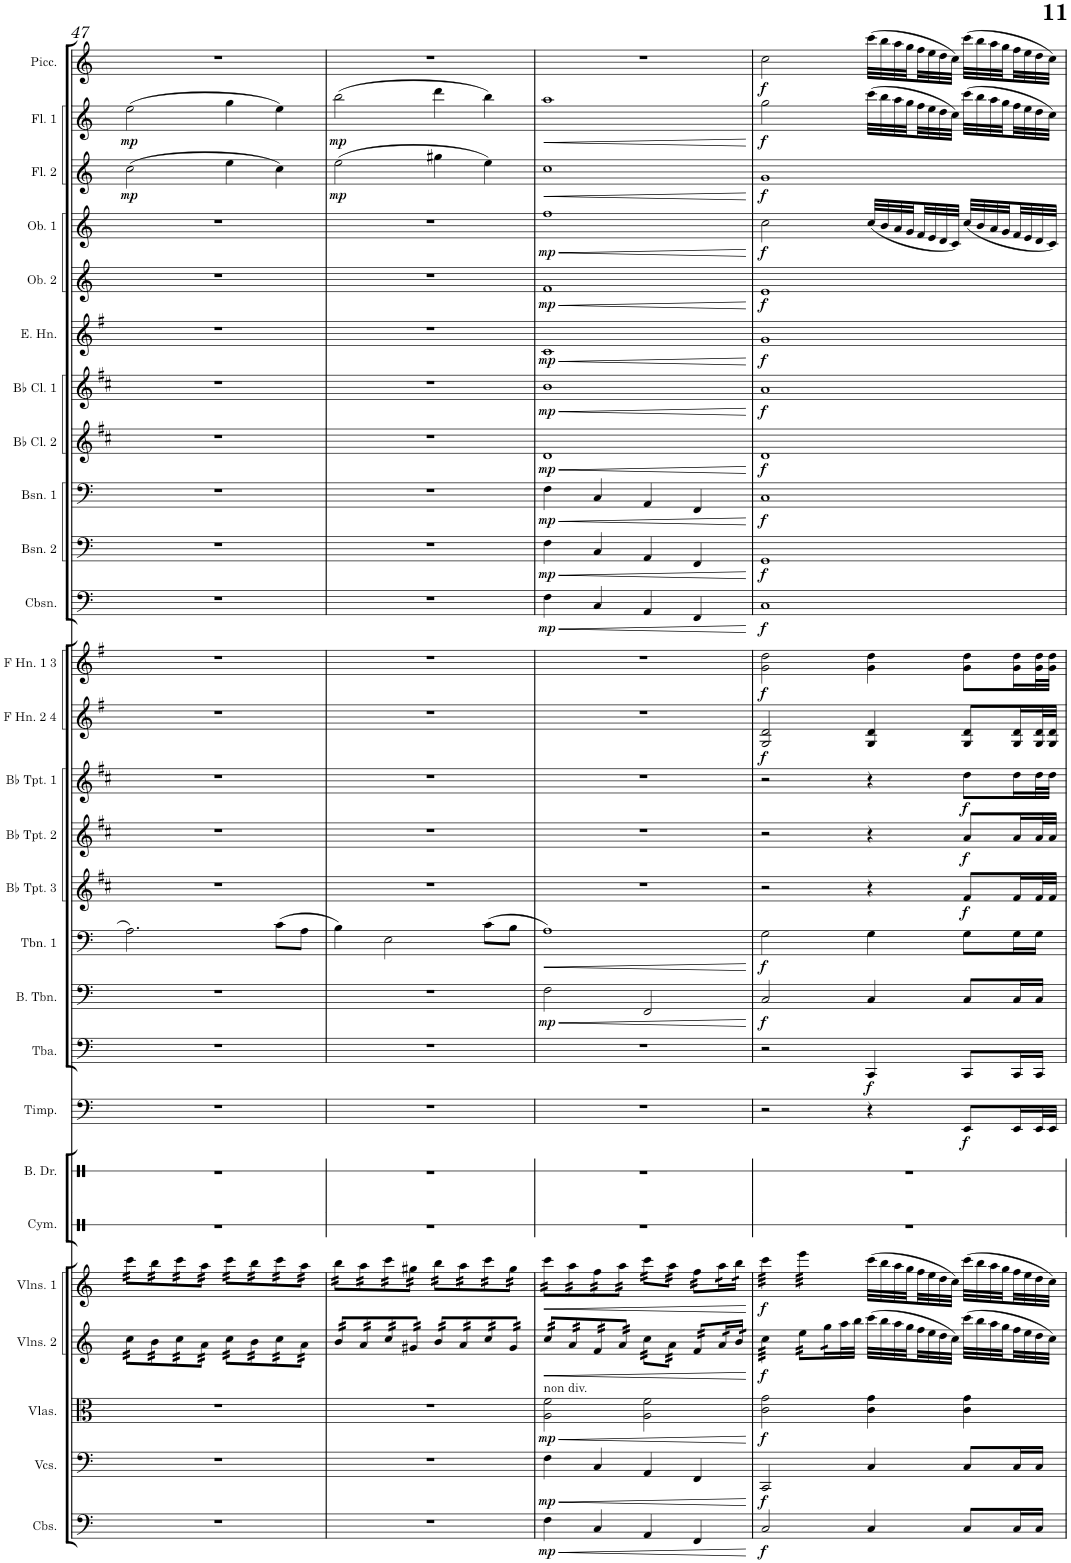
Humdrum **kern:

**kern	**dynam	**kern	**dynam	**kern	**dynam	**kern	**dynam	**kern	**dynam	**kern	**kern	**kern	**dynam	**kern	**dynam	**kern	**dynam	**kern	**dynam	**kern	**dynam	**kern	**dynam	**kern	**dynam	**kern	**dynam	**kern	**dynam	**kern	**dynam	**kern	**dynam	**kern	**dynam	**kern	**dynam	**kern	**dynam	**kern	**dynam	**kern	**dynam	**kern	**dynam	**kern	**dynam	**kern	**dynam	**kern	**dynam
*part27	*part27	*part26	*part26	*part25	*part25	*part24	*part24	*part23	*part23	*part22	*part21	*part20	*part20	*part19	*part19	*part18	*part18	*part17	*part17	*part16	*part16	*part15	*part15	*part14	*part14	*part13	*part13	*part12	*part12	*part11	*part11	*part10	*part10	*part9	*part9	*part8	*part8	*part7	*part7	*part6	*part6	*part5	*part5	*part4	*part4	*part3	*part3	*part2	*part2	*part1	*part1
*staff27	*staff27	*staff26	*staff26	*staff25	*staff25	*staff24	*staff24	*staff23	*staff23	*staff22	*staff21	*staff20	*staff20	*staff19	*staff19	*staff18	*staff18	*staff17	*staff17	*staff16	*staff16	*staff15	*staff15	*staff14	*staff14	*staff13	*staff13	*staff12	*staff12	*staff11	*staff11	*staff10	*staff10	*staff9	*staff9	*staff8	*staff8	*staff7	*staff7	*staff6	*staff6	*staff5	*staff5	*staff4	*staff4	*staff3	*staff3	*staff2	*staff2	*staff1	*staff1
*I"Contrabasses	*	*I"Violoncellos	*	*I"Violas	*	*I"Violins 2	*	*I"Violins 1	*	*I"Cymbal	*I"Bass Drum	*I"Timpani	*	*I"Tuba	*	*I"Bass Trombone	*	*I"Trombone 1	*	*I"Bb Trumpet 3	*	*I"Bb Trumpet 2	*	*I"Bb Trumpet 1	*	*I"F Horn 2 &amp; 4	*	*I"F Horn 1 &amp; 3	*	*I"Contrabassoon	*	*I"Bassoon 2	*	*I"Bassoon 1	*	*I"Bb Clarinet 2	*	*I"Bb Clarinet 1	*	*I"English Horn	*	*I"Oboe 2	*	*I"Oboe 1	*	*I"Flute 2	*	*I"Flute 1	*	*I"Piccolo	*
*I'Cbs.	*	*I'Vcs.	*	*I'Vlas.	*	*I'Vlns. 2	*	*I'Vlns. 1	*	*I'Cym.	*I'B. Dr.	*I'Timp.	*	*I'Tba.	*	*I'B. Tbn.	*	*I'Tbn. 1	*	*I'Bb Tpt. 3	*	*I'Bb Tpt. 2	*	*I'Bb Tpt. 1	*	*I'F Hn. 2 4	*	*I'F Hn. 1 3	*	*I'Cbsn.	*	*I'Bsn. 2	*	*I'Bsn. 1	*	*I'Bb Cl. 2	*	*I'Bb Cl. 1	*	*I'E. Hn.	*	*I'Ob. 2	*	*I'Ob. 1	*	*I'Fl. 2	*	*I'Fl. 1	*	*I'Picc.	*
!!LO:PB:g=z
*clefF4	*	*clefF4	*	*clefC3	*	*clefG2	*	*clefG2	*	*clefX	*clefX	*clefF4	*	*clefF4	*	*clefF4	*	*clefF4	*	*clefG2	*	*clefG2	*	*clefG2	*	*clefG2	*	*clefG2	*	*clefF4	*	*clefF4	*	*clefF4	*	*clefG2	*	*clefG2	*	*clefG2	*	*clefG2	*	*clefG2	*	*clefG2	*	*clefG2	*	*clefG2	*
*Trd7c12	*	*	*	*	*	*	*	*	*	*	*	*	*	*	*	*	*	*	*	*Trd1c2	*	*Trd1c2	*	*Trd1c2	*	*Trd4c7	*	*Trd4c7	*	*Trd7c12	*	*	*	*	*	*Trd1c2	*	*Trd1c2	*	*Trd4c7	*	*	*	*	*	*	*	*	*	*Trd-7c-12	*
*k[]	*	*k[]	*	*k[]	*	*k[]	*	*k[]	*	*k[f#]	*k[f#]	*k[]	*	*k[]	*	*k[]	*	*k[]	*	*k[f#c#]	*	*k[f#c#]	*	*k[f#c#]	*	*k[f#]	*	*k[f#]	*	*k[]	*	*k[]	*	*k[]	*	*k[f#c#]	*	*k[f#c#]	*	*k[f#]	*	*k[]	*	*k[]	*	*k[]	*	*k[]	*	*k[]	*
*M4/4	*	*M4/4	*	*M4/4	*	*M4/4	*	*M4/4	*	*M4/4	*M4/4	*M4/4	*	*M4/4	*	*M4/4	*	*M4/4	*	*M4/4	*	*M4/4	*	*M4/4	*	*M4/4	*	*M4/4	*	*M4/4	*	*M4/4	*	*M4/4	*	*M4/4	*	*M4/4	*	*M4/4	*	*M4/4	*	*M4/4	*	*M4/4	*	*M4/4	*	*M4/4	*
=47	=47	=47	=47	=47	=47	=47	=47	=47	=47	=47	=47	=47	=47	=47	=47	=47	=47	=47	=47	=47	=47	=47	=47	=47	=47	=47	=47	=47	=47	=47	=47	=47	=47	=47	=47	=47	=47	=47	=47	=47	=47	=47	=47	=47	=47	=47	=47	=47	=47	=47	=47
!	!	!	!	!	!	!	!	!	!	!	!	!	!	!	!	!	!	!	!	!	!	!	!	!	!	!	!	!	!	!	!	!	!	!	!	!	!	!	!	!	!	!	!	!	!	!	!LO:DY:b	!	!LO:DY:b	!	!
*	*	*	*	*	*	*tremolo	*	*	*	*	*	*	*	*	*	*	*	*	*	*	*	*	*	*	*	*	*	*	*	*	*	*	*	*	*	*	*	*	*	*	*	*	*	*	*	*	*	*	*	*	*
*	*	*	*	*	*	*	*	*tremolo	*	*	*	*	*	*	*	*	*	*	*	*	*	*	*	*	*	*	*	*	*	*	*	*	*	*	*	*	*	*	*	*	*	*	*	*	*	*	*	*	*	*	*
1r	.	1r	.	1r	.	32cc\LLL	.	32ccc\LLL	.	1r	1r	1r	.	1r	.	1r	.	2.A\	.	1r	.	1r	.	1r	.	1r	.	1r	.	1r	.	1r	.	1r	.	1r	.	1r	.	1r	.	1r	.	1r	.	(2cc\	mp	(2ee\	mp	1r	.
.	.	.	.	.	.	32cc\	.	32ccc\	.	.	.	.	.	.	.	.	.	.	.	.	.	.	.	.	.	.	.	.	.	.	.	.	.	.	.	.	.	.	.	.	.	.	.	.	.	.	.	.	.	.	.
.	.	.	.	.	.	32cc\	.	32ccc\	.	.	.	.	.	.	.	.	.	.	.	.	.	.	.	.	.	.	.	.	.	.	.	.	.	.	.	.	.	.	.	.	.	.	.	.	.	.	.	.	.	.	.
.	.	.	.	.	.	32cc\	.	32ccc\	.	.	.	.	.	.	.	.	.	.	.	.	.	.	.	.	.	.	.	.	.	.	.	.	.	.	.	.	.	.	.	.	.	.	.	.	.	.	.	.	.	.	.
.	.	.	.	.	.	32b\	.	32bb\	.	.	.	.	.	.	.	.	.	.	.	.	.	.	.	.	.	.	.	.	.	.	.	.	.	.	.	.	.	.	.	.	.	.	.	.	.	.	.	.	.	.	.
.	.	.	.	.	.	32b\	.	32bb\	.	.	.	.	.	.	.	.	.	.	.	.	.	.	.	.	.	.	.	.	.	.	.	.	.	.	.	.	.	.	.	.	.	.	.	.	.	.	.	.	.	.	.
.	.	.	.	.	.	32b\	.	32bb\	.	.	.	.	.	.	.	.	.	.	.	.	.	.	.	.	.	.	.	.	.	.	.	.	.	.	.	.	.	.	.	.	.	.	.	.	.	.	.	.	.	.	.
.	.	.	.	.	.	32b\	.	32bb\	.	.	.	.	.	.	.	.	.	.	.	.	.	.	.	.	.	.	.	.	.	.	.	.	.	.	.	.	.	.	.	.	.	.	.	.	.	.	.	.	.	.	.
.	.	.	.	.	.	32cc\	.	32ccc\	.	.	.	.	.	.	.	.	.	.	.	.	.	.	.	.	.	.	.	.	.	.	.	.	.	.	.	.	.	.	.	.	.	.	.	.	.	.	.	.	.	.	.
.	.	.	.	.	.	32cc\	.	32ccc\	.	.	.	.	.	.	.	.	.	.	.	.	.	.	.	.	.	.	.	.	.	.	.	.	.	.	.	.	.	.	.	.	.	.	.	.	.	.	.	.	.	.	.
.	.	.	.	.	.	32cc\	.	32ccc\	.	.	.	.	.	.	.	.	.	.	.	.	.	.	.	.	.	.	.	.	.	.	.	.	.	.	.	.	.	.	.	.	.	.	.	.	.	.	.	.	.	.	.
.	.	.	.	.	.	32cc\	.	32ccc\	.	.	.	.	.	.	.	.	.	.	.	.	.	.	.	.	.	.	.	.	.	.	.	.	.	.	.	.	.	.	.	.	.	.	.	.	.	.	.	.	.	.	.
.	.	.	.	.	.	32a\	.	32aa\	.	.	.	.	.	.	.	.	.	.	.	.	.	.	.	.	.	.	.	.	.	.	.	.	.	.	.	.	.	.	.	.	.	.	.	.	.	.	.	.	.	.	.
.	.	.	.	.	.	32a\	.	32aa\	.	.	.	.	.	.	.	.	.	.	.	.	.	.	.	.	.	.	.	.	.	.	.	.	.	.	.	.	.	.	.	.	.	.	.	.	.	.	.	.	.	.	.
.	.	.	.	.	.	32a\	.	32aa\	.	.	.	.	.	.	.	.	.	.	.	.	.	.	.	.	.	.	.	.	.	.	.	.	.	.	.	.	.	.	.	.	.	.	.	.	.	.	.	.	.	.	.
.	.	.	.	.	.	32a\JJJ	.	32aa\JJJ	.	.	.	.	.	.	.	.	.	.	.	.	.	.	.	.	.	.	.	.	.	.	.	.	.	.	.	.	.	.	.	.	.	.	.	.	.	.	.	.	.	.	.
.	.	.	.	.	.	32cc\LLL	.	32ccc\LLL	.	.	.	.	.	.	.	.	.	.	.	.	.	.	.	.	.	.	.	.	.	.	.	.	.	.	.	.	.	.	.	.	.	.	.	.	.	4ee\	.	4gg\	.	.	.
.	.	.	.	.	.	32cc\	.	32ccc\	.	.	.	.	.	.	.	.	.	.	.	.	.	.	.	.	.	.	.	.	.	.	.	.	.	.	.	.	.	.	.	.	.	.	.	.	.	.	.	.	.	.	.
.	.	.	.	.	.	32cc\	.	32ccc\	.	.	.	.	.	.	.	.	.	.	.	.	.	.	.	.	.	.	.	.	.	.	.	.	.	.	.	.	.	.	.	.	.	.	.	.	.	.	.	.	.	.	.
.	.	.	.	.	.	32cc\	.	32ccc\	.	.	.	.	.	.	.	.	.	.	.	.	.	.	.	.	.	.	.	.	.	.	.	.	.	.	.	.	.	.	.	.	.	.	.	.	.	.	.	.	.	.	.
.	.	.	.	.	.	32b\	.	32bb\	.	.	.	.	.	.	.	.	.	.	.	.	.	.	.	.	.	.	.	.	.	.	.	.	.	.	.	.	.	.	.	.	.	.	.	.	.	.	.	.	.	.	.
.	.	.	.	.	.	32b\	.	32bb\	.	.	.	.	.	.	.	.	.	.	.	.	.	.	.	.	.	.	.	.	.	.	.	.	.	.	.	.	.	.	.	.	.	.	.	.	.	.	.	.	.	.	.
.	.	.	.	.	.	32b\	.	32bb\	.	.	.	.	.	.	.	.	.	.	.	.	.	.	.	.	.	.	.	.	.	.	.	.	.	.	.	.	.	.	.	.	.	.	.	.	.	.	.	.	.	.	.
.	.	.	.	.	.	32b\	.	32bb\	.	.	.	.	.	.	.	.	.	.	.	.	.	.	.	.	.	.	.	.	.	.	.	.	.	.	.	.	.	.	.	.	.	.	.	.	.	.	.	.	.	.	.
.	.	.	.	.	.	32cc\	.	32ccc\	.	.	.	.	.	.	.	.	.	(8c\L	.	.	.	.	.	.	.	.	.	.	.	.	.	.	.	.	.	.	.	.	.	.	.	.	.	.	.	4cc\)	.	4ee\)	.	.	.
.	.	.	.	.	.	32cc\	.	32ccc\	.	.	.	.	.	.	.	.	.	.	.	.	.	.	.	.	.	.	.	.	.	.	.	.	.	.	.	.	.	.	.	.	.	.	.	.	.	.	.	.	.	.	.
.	.	.	.	.	.	32cc\	.	32ccc\	.	.	.	.	.	.	.	.	.	.	.	.	.	.	.	.	.	.	.	.	.	.	.	.	.	.	.	.	.	.	.	.	.	.	.	.	.	.	.	.	.	.	.
.	.	.	.	.	.	32cc\	.	32ccc\	.	.	.	.	.	.	.	.	.	.	.	.	.	.	.	.	.	.	.	.	.	.	.	.	.	.	.	.	.	.	.	.	.	.	.	.	.	.	.	.	.	.	.
.	.	.	.	.	.	32a\	.	32aa\	.	.	.	.	.	.	.	.	.	8A\J	.	.	.	.	.	.	.	.	.	.	.	.	.	.	.	.	.	.	.	.	.	.	.	.	.	.	.	.	.	.	.	.	.
.	.	.	.	.	.	32a\	.	32aa\	.	.	.	.	.	.	.	.	.	.	.	.	.	.	.	.	.	.	.	.	.	.	.	.	.	.	.	.	.	.	.	.	.	.	.	.	.	.	.	.	.	.	.
.	.	.	.	.	.	32a\	.	32aa\	.	.	.	.	.	.	.	.	.	.	.	.	.	.	.	.	.	.	.	.	.	.	.	.	.	.	.	.	.	.	.	.	.	.	.	.	.	.	.	.	.	.	.
.	.	.	.	.	.	32a\JJJ	.	32aa\JJJ	.	.	.	.	.	.	.	.	.	.	.	.	.	.	.	.	.	.	.	.	.	.	.	.	.	.	.	.	.	.	.	.	.	.	.	.	.	.	.	.	.	.	.
=48	=48	=48	=48	=48	=48	=48	=48	=48	=48	=48	=48	=48	=48	=48	=48	=48	=48	=48	=48	=48	=48	=48	=48	=48	=48	=48	=48	=48	=48	=48	=48	=48	=48	=48	=48	=48	=48	=48	=48	=48	=48	=48	=48	=48	=48	=48	=48	=48	=48	=48	=48
!	!	!	!	!	!	!	!	!	!	!	!	!	!	!	!	!	!	!	!	!	!	!	!	!	!	!	!	!	!	!	!	!	!	!	!	!	!	!	!	!	!	!	!	!	!	!	!LO:DY:b	!	!LO:DY:b	!	!
1r	.	1r	.	1r	.	32b/LLL	.	32bb\LLL	.	1r	1r	1r	.	1r	.	1r	.	4B\)	.	1r	.	1r	.	1r	.	1r	.	1r	.	1r	.	1r	.	1r	.	1r	.	1r	.	1r	.	1r	.	1r	.	(2ee\	mp	(2bb\	mp	1r	.
.	.	.	.	.	.	32b/	.	32bb\	.	.	.	.	.	.	.	.	.	.	.	.	.	.	.	.	.	.	.	.	.	.	.	.	.	.	.	.	.	.	.	.	.	.	.	.	.	.	.	.	.	.	.
.	.	.	.	.	.	32b/	.	32bb\	.	.	.	.	.	.	.	.	.	.	.	.	.	.	.	.	.	.	.	.	.	.	.	.	.	.	.	.	.	.	.	.	.	.	.	.	.	.	.	.	.	.	.
.	.	.	.	.	.	32b/	.	32bb\	.	.	.	.	.	.	.	.	.	.	.	.	.	.	.	.	.	.	.	.	.	.	.	.	.	.	.	.	.	.	.	.	.	.	.	.	.	.	.	.	.	.	.
.	.	.	.	.	.	32a/	.	32aa\	.	.	.	.	.	.	.	.	.	.	.	.	.	.	.	.	.	.	.	.	.	.	.	.	.	.	.	.	.	.	.	.	.	.	.	.	.	.	.	.	.	.	.
.	.	.	.	.	.	32a/	.	32aa\	.	.	.	.	.	.	.	.	.	.	.	.	.	.	.	.	.	.	.	.	.	.	.	.	.	.	.	.	.	.	.	.	.	.	.	.	.	.	.	.	.	.	.
.	.	.	.	.	.	32a/	.	32aa\	.	.	.	.	.	.	.	.	.	.	.	.	.	.	.	.	.	.	.	.	.	.	.	.	.	.	.	.	.	.	.	.	.	.	.	.	.	.	.	.	.	.	.
.	.	.	.	.	.	32a/	.	32aa\	.	.	.	.	.	.	.	.	.	.	.	.	.	.	.	.	.	.	.	.	.	.	.	.	.	.	.	.	.	.	.	.	.	.	.	.	.	.	.	.	.	.	.
.	.	.	.	.	.	32cc/	.	32ccc\	.	.	.	.	.	.	.	.	.	2E\	.	.	.	.	.	.	.	.	.	.	.	.	.	.	.	.	.	.	.	.	.	.	.	.	.	.	.	.	.	.	.	.	.
.	.	.	.	.	.	32cc/	.	32ccc\	.	.	.	.	.	.	.	.	.	.	.	.	.	.	.	.	.	.	.	.	.	.	.	.	.	.	.	.	.	.	.	.	.	.	.	.	.	.	.	.	.	.	.
.	.	.	.	.	.	32cc/	.	32ccc\	.	.	.	.	.	.	.	.	.	.	.	.	.	.	.	.	.	.	.	.	.	.	.	.	.	.	.	.	.	.	.	.	.	.	.	.	.	.	.	.	.	.	.
.	.	.	.	.	.	32cc/	.	32ccc\	.	.	.	.	.	.	.	.	.	.	.	.	.	.	.	.	.	.	.	.	.	.	.	.	.	.	.	.	.	.	.	.	.	.	.	.	.	.	.	.	.	.	.
.	.	.	.	.	.	32g#X/	.	32gg#X\	.	.	.	.	.	.	.	.	.	.	.	.	.	.	.	.	.	.	.	.	.	.	.	.	.	.	.	.	.	.	.	.	.	.	.	.	.	.	.	.	.	.	.
.	.	.	.	.	.	32g#X/	.	32gg#X\	.	.	.	.	.	.	.	.	.	.	.	.	.	.	.	.	.	.	.	.	.	.	.	.	.	.	.	.	.	.	.	.	.	.	.	.	.	.	.	.	.	.	.
.	.	.	.	.	.	32g#X/	.	32gg#X\	.	.	.	.	.	.	.	.	.	.	.	.	.	.	.	.	.	.	.	.	.	.	.	.	.	.	.	.	.	.	.	.	.	.	.	.	.	.	.	.	.	.	.
.	.	.	.	.	.	32g#X/JJJ	.	32gg#X\JJJ	.	.	.	.	.	.	.	.	.	.	.	.	.	.	.	.	.	.	.	.	.	.	.	.	.	.	.	.	.	.	.	.	.	.	.	.	.	.	.	.	.	.	.
.	.	.	.	.	.	32b/LLL	.	32bb\LLL	.	.	.	.	.	.	.	.	.	.	.	.	.	.	.	.	.	.	.	.	.	.	.	.	.	.	.	.	.	.	.	.	.	.	.	.	.	4gg#X\	.	4ddd\	.	.	.
.	.	.	.	.	.	32b/	.	32bb\	.	.	.	.	.	.	.	.	.	.	.	.	.	.	.	.	.	.	.	.	.	.	.	.	.	.	.	.	.	.	.	.	.	.	.	.	.	.	.	.	.	.	.
.	.	.	.	.	.	32b/	.	32bb\	.	.	.	.	.	.	.	.	.	.	.	.	.	.	.	.	.	.	.	.	.	.	.	.	.	.	.	.	.	.	.	.	.	.	.	.	.	.	.	.	.	.	.
.	.	.	.	.	.	32b/	.	32bb\	.	.	.	.	.	.	.	.	.	.	.	.	.	.	.	.	.	.	.	.	.	.	.	.	.	.	.	.	.	.	.	.	.	.	.	.	.	.	.	.	.	.	.
.	.	.	.	.	.	32a/	.	32aa\	.	.	.	.	.	.	.	.	.	.	.	.	.	.	.	.	.	.	.	.	.	.	.	.	.	.	.	.	.	.	.	.	.	.	.	.	.	.	.	.	.	.	.
.	.	.	.	.	.	32a/	.	32aa\	.	.	.	.	.	.	.	.	.	.	.	.	.	.	.	.	.	.	.	.	.	.	.	.	.	.	.	.	.	.	.	.	.	.	.	.	.	.	.	.	.	.	.
.	.	.	.	.	.	32a/	.	32aa\	.	.	.	.	.	.	.	.	.	.	.	.	.	.	.	.	.	.	.	.	.	.	.	.	.	.	.	.	.	.	.	.	.	.	.	.	.	.	.	.	.	.	.
.	.	.	.	.	.	32a/	.	32aa\	.	.	.	.	.	.	.	.	.	.	.	.	.	.	.	.	.	.	.	.	.	.	.	.	.	.	.	.	.	.	.	.	.	.	.	.	.	.	.	.	.	.	.
.	.	.	.	.	.	32cc/	.	32ccc\	.	.	.	.	.	.	.	.	.	(8c\L	.	.	.	.	.	.	.	.	.	.	.	.	.	.	.	.	.	.	.	.	.	.	.	.	.	.	.	4ee\)	.	4bb\)	.	.	.
.	.	.	.	.	.	32cc/	.	32ccc\	.	.	.	.	.	.	.	.	.	.	.	.	.	.	.	.	.	.	.	.	.	.	.	.	.	.	.	.	.	.	.	.	.	.	.	.	.	.	.	.	.	.	.
.	.	.	.	.	.	32cc/	.	32ccc\	.	.	.	.	.	.	.	.	.	.	.	.	.	.	.	.	.	.	.	.	.	.	.	.	.	.	.	.	.	.	.	.	.	.	.	.	.	.	.	.	.	.	.
.	.	.	.	.	.	32cc/	.	32ccc\	.	.	.	.	.	.	.	.	.	.	.	.	.	.	.	.	.	.	.	.	.	.	.	.	.	.	.	.	.	.	.	.	.	.	.	.	.	.	.	.	.	.	.
.	.	.	.	.	.	32g#/	.	32gg#\	.	.	.	.	.	.	.	.	.	8B\J	.	.	.	.	.	.	.	.	.	.	.	.	.	.	.	.	.	.	.	.	.	.	.	.	.	.	.	.	.	.	.	.	.
.	.	.	.	.	.	32g#/	.	32gg#\	.	.	.	.	.	.	.	.	.	.	.	.	.	.	.	.	.	.	.	.	.	.	.	.	.	.	.	.	.	.	.	.	.	.	.	.	.	.	.	.	.	.	.
.	.	.	.	.	.	32g#/	.	32gg#\	.	.	.	.	.	.	.	.	.	.	.	.	.	.	.	.	.	.	.	.	.	.	.	.	.	.	.	.	.	.	.	.	.	.	.	.	.	.	.	.	.	.	.
.	.	.	.	.	.	32g#/JJJ	.	32gg#\JJJ	.	.	.	.	.	.	.	.	.	.	.	.	.	.	.	.	.	.	.	.	.	.	.	.	.	.	.	.	.	.	.	.	.	.	.	.	.	.	.	.	.	.	.
=49	=49	=49	=49	=49	=49	=49	=49	=49	=49	=49	=49	=49	=49	=49	=49	=49	=49	=49	=49	=49	=49	=49	=49	=49	=49	=49	=49	=49	=49	=49	=49	=49	=49	=49	=49	=49	=49	=49	=49	=49	=49	=49	=49	=49	=49	=49	=49	=49	=49	=49	=49
!	!	!	!	!LO:TX:a:t=non div.	!	!	!	!	!	!	!	!	!	!	!	!	!	!	!	!	!	!	!	!	!	!	!	!	!	!	!	!	!	!	!	!	!	!	!	!	!	!	!	!	!	!	!	!	!	!	!
!	!LO:HP:b	!	!LO:HP:b	!	!LO:HP:b	!	!LO:HP:b	!	!LO:HP:b	!	!	!	!	!	!	!	!LO:HP:b	!	!LO:HP:b	!	!	!	!	!	!	!	!	!	!	!	!LO:HP:b	!	!LO:HP:b	!	!LO:HP:b	!	!LO:HP:b	!	!LO:HP:b	!	!LO:HP:b	!	!LO:HP:b	!	!LO:HP:b	!	!LO:HP:b	!	!LO:HP:b	!	!
!	!LO:DY:n=1:b	!	!LO:DY:n=1:b	!	!LO:DY:n=1:b	!	!	!	!	!	!	!	!	!	!	!	!LO:DY:n=1:b	!	!	!	!	!	!	!	!	!	!	!	!	!	!LO:DY:n=1:b	!	!LO:DY:n=1:b	!	!LO:DY:n=1:b	!	!LO:DY:n=1:b	!	!LO:DY:n=1:b	!	!LO:DY:n=1:b	!	!LO:DY:n=1:b	!	!LO:DY:n=1:b	!	!	!	!	!	!
4F\	< mp	4F\	< mp	2A\ 2f\	< mp	32cc/LLL	<	32ccc\LLL	<	1r	1r	1r	.	1r	.	2F\	< mp	1A)	<	1r	.	1r	.	1r	.	1r	.	1r	.	4F\	< mp	4F\	< mp	4F\	< mp	1d	< mp	1b	< mp	1c	< mp	1f	< mp	1ff	< mp	1cc	<	1aa	<	1r	.
.	.	.	.	.	.	32cc/	.	32ccc\	.	.	.	.	.	.	.	.	.	.	.	.	.	.	.	.	.	.	.	.	.	.	.	.	.	.	.	.	.	.	.	.	.	.	.	.	.	.	.	.	.	.	.
.	.	.	.	.	.	32cc/	.	32ccc\	.	.	.	.	.	.	.	.	.	.	.	.	.	.	.	.	.	.	.	.	.	.	.	.	.	.	.	.	.	.	.	.	.	.	.	.	.	.	.	.	.	.	.
.	.	.	.	.	.	32cc/	.	32ccc\	.	.	.	.	.	.	.	.	.	.	.	.	.	.	.	.	.	.	.	.	.	.	.	.	.	.	.	.	.	.	.	.	.	.	.	.	.	.	.	.	.	.	.
.	.	.	.	.	.	32a/	.	32aa\	.	.	.	.	.	.	.	.	.	.	.	.	.	.	.	.	.	.	.	.	.	.	.	.	.	.	.	.	.	.	.	.	.	.	.	.	.	.	.	.	.	.	.
.	.	.	.	.	.	32a/	.	32aa\	.	.	.	.	.	.	.	.	.	.	.	.	.	.	.	.	.	.	.	.	.	.	.	.	.	.	.	.	.	.	.	.	.	.	.	.	.	.	.	.	.	.	.
.	.	.	.	.	.	32a/	.	32aa\	.	.	.	.	.	.	.	.	.	.	.	.	.	.	.	.	.	.	.	.	.	.	.	.	.	.	.	.	.	.	.	.	.	.	.	.	.	.	.	.	.	.	.
.	.	.	.	.	.	32a/	.	32aa\	.	.	.	.	.	.	.	.	.	.	.	.	.	.	.	.	.	.	.	.	.	.	.	.	.	.	.	.	.	.	.	.	.	.	.	.	.	.	.	.	.	.	.
4C/	.	4C/	.	.	.	32f/	.	32ff\	.	.	.	.	.	.	.	.	.	.	.	.	.	.	.	.	.	.	.	.	.	4C/	.	4C/	.	4C/	.	.	.	.	.	.	.	.	.	.	.	.	.	.	.	.	.
.	.	.	.	.	.	32f/	.	32ff\	.	.	.	.	.	.	.	.	.	.	.	.	.	.	.	.	.	.	.	.	.	.	.	.	.	.	.	.	.	.	.	.	.	.	.	.	.	.	.	.	.	.	.
.	.	.	.	.	.	32f/	.	32ff\	.	.	.	.	.	.	.	.	.	.	.	.	.	.	.	.	.	.	.	.	.	.	.	.	.	.	.	.	.	.	.	.	.	.	.	.	.	.	.	.	.	.	.
.	.	.	.	.	.	32f/	.	32ff\	.	.	.	.	.	.	.	.	.	.	.	.	.	.	.	.	.	.	.	.	.	.	.	.	.	.	.	.	.	.	.	.	.	.	.	.	.	.	.	.	.	.	.
.	.	.	.	.	.	32a/	.	32aa\	.	.	.	.	.	.	.	.	.	.	.	.	.	.	.	.	.	.	.	.	.	.	.	.	.	.	.	.	.	.	.	.	.	.	.	.	.	.	.	.	.	.	.
.	.	.	.	.	.	32a/	.	32aa\	.	.	.	.	.	.	.	.	.	.	.	.	.	.	.	.	.	.	.	.	.	.	.	.	.	.	.	.	.	.	.	.	.	.	.	.	.	.	.	.	.	.	.
.	.	.	.	.	.	32a/	.	32aa\	.	.	.	.	.	.	.	.	.	.	.	.	.	.	.	.	.	.	.	.	.	.	.	.	.	.	.	.	.	.	.	.	.	.	.	.	.	.	.	.	.	.	.
.	.	.	.	.	.	32a/JJJ	.	32aa\JJJ	.	.	.	.	.	.	.	.	.	.	.	.	.	.	.	.	.	.	.	.	.	.	.	.	.	.	.	.	.	.	.	.	.	.	.	.	.	.	.	.	.	.	.
4AA/	.	4AA/	.	2A\ 2f\	.	32cc\LLL	.	32ccc\LLL	.	.	.	.	.	.	.	2FF/	.	.	.	.	.	.	.	.	.	.	.	.	.	4AA/	.	4AA/	.	4AA/	.	.	.	.	.	.	.	.	.	.	.	.	.	.	.	.	.
.	.	.	.	.	.	32cc\	.	32ccc\	.	.	.	.	.	.	.	.	.	.	.	.	.	.	.	.	.	.	.	.	.	.	.	.	.	.	.	.	.	.	.	.	.	.	.	.	.	.	.	.	.	.	.
.	.	.	.	.	.	32cc\	.	32ccc\	.	.	.	.	.	.	.	.	.	.	.	.	.	.	.	.	.	.	.	.	.	.	.	.	.	.	.	.	.	.	.	.	.	.	.	.	.	.	.	.	.	.	.
.	.	.	.	.	.	32cc\	.	32ccc\	.	.	.	.	.	.	.	.	.	.	.	.	.	.	.	.	.	.	.	.	.	.	.	.	.	.	.	.	.	.	.	.	.	.	.	.	.	.	.	.	.	.	.
.	.	.	.	.	.	32a\	.	32aa\	.	.	.	.	.	.	.	.	.	.	.	.	.	.	.	.	.	.	.	.	.	.	.	.	.	.	.	.	.	.	.	.	.	.	.	.	.	.	.	.	.	.	.
.	.	.	.	.	.	32a\	.	32aa\	.	.	.	.	.	.	.	.	.	.	.	.	.	.	.	.	.	.	.	.	.	.	.	.	.	.	.	.	.	.	.	.	.	.	.	.	.	.	.	.	.	.	.
.	.	.	.	.	.	32a\	.	32aa\	.	.	.	.	.	.	.	.	.	.	.	.	.	.	.	.	.	.	.	.	.	.	.	.	.	.	.	.	.	.	.	.	.	.	.	.	.	.	.	.	.	.	.
.	.	.	.	.	.	32a\JJJ	.	32aa\JJJ	.	.	.	.	.	.	.	.	.	.	.	.	.	.	.	.	.	.	.	.	.	.	.	.	.	.	.	.	.	.	.	.	.	.	.	.	.	.	.	.	.	.	.
4FF/	.	4FF/	.	.	.	32f/LLL	.	32ff\LLL	.	.	.	.	.	.	.	.	.	.	.	.	.	.	.	.	.	.	.	.	.	4FF/	.	4FF/	.	4FF/	.	.	.	.	.	.	.	.	.	.	.	.	.	.	.	.	.
.	.	.	.	.	.	32f/	.	32ff\	.	.	.	.	.	.	.	.	.	.	.	.	.	.	.	.	.	.	.	.	.	.	.	.	.	.	.	.	.	.	.	.	.	.	.	.	.	.	.	.	.	.	.
.	.	.	.	.	.	32f/	.	32ff\	.	.	.	.	.	.	.	.	.	.	.	.	.	.	.	.	.	.	.	.	.	.	.	.	.	.	.	.	.	.	.	.	.	.	.	.	.	.	.	.	.	.	.
.	.	.	.	.	.	32f/	.	32ff\	.	.	.	.	.	.	.	.	.	.	.	.	.	.	.	.	.	.	.	.	.	.	.	.	.	.	.	.	.	.	.	.	.	.	.	.	.	.	.	.	.	.	.
.	.	.	.	.	.	32a/LLL	.	32aa\LLL	.	.	.	.	.	.	.	.	.	.	.	.	.	.	.	.	.	.	.	.	.	.	.	.	.	.	.	.	.	.	.	.	.	.	.	.	.	.	.	.	.	.	.
.	.	.	.	.	.	32a/	.	32aa\	.	.	.	.	.	.	.	.	.	.	.	.	.	.	.	.	.	.	.	.	.	.	.	.	.	.	.	.	.	.	.	.	.	.	.	.	.	.	.	.	.	.	.
.	.	.	.	.	.	32b/	.	32bb\	.	.	.	.	.	.	.	.	.	.	.	.	.	.	.	.	.	.	.	.	.	.	.	.	.	.	.	.	.	.	.	.	.	.	.	.	.	.	.	.	.	.	.
.	.	.	.	.	.	32b/JJJ	.	32bb\JJJ	.	.	.	.	.	.	.	.	.	.	.	.	.	.	.	.	.	.	.	.	.	.	.	.	.	.	.	.	.	.	.	.	.	.	.	.	.	.	.	.	.	.	.
.	[	.	[	.	[	.	[	.	[	.	.	.	.	.	.	.	[	.	[	.	.	.	.	.	.	.	.	.	.	.	[	.	[	.	[	.	[	.	[	.	[	.	[	.	[	.	[	.	[	.	.
=50	=50	=50	=50	=50	=50	=50	=50	=50	=50	=50	=50	=50	=50	=50	=50	=50	=50	=50	=50	=50	=50	=50	=50	=50	=50	=50	=50	=50	=50	=50	=50	=50	=50	=50	=50	=50	=50	=50	=50	=50	=50	=50	=50	=50	=50	=50	=50	=50	=50	=50	=50
!	!LO:DY:b	!	!LO:DY:b	!	!LO:DY:b	!	!LO:DY:b	!	!LO:DY:b	!	!	!	!	!	!	!	!LO:DY:b	!	!LO:DY:b	!	!	!	!	!	!	!	!LO:DY:b	!	!LO:DY:b	!	!LO:DY:b	!	!LO:DY:b	!	!LO:DY:b	!	!LO:DY:b	!	!LO:DY:b	!	!LO:DY:b	!	!LO:DY:b	!	!LO:DY:b	!	!LO:DY:b	!	!LO:DY:b	!	!LO:DY:b
2C/	f	2CC/	f	2c\ 2g\	f	32cc\LLL	f	32ccc\LLL	f	1r	1r	2r	.	2r	.	2C/	f	2G\	f	2r	.	2r	.	2r	.	2G/ 2d/	f	2g\ 2dd\	f	1C	f	1GG	f	1C	f	1d	f	1a	f	1g	f	1e	f	2cc\	f	1g	f	2gg\	f	2cc\	f
.	.	.	.	.	.	32cc\	.	32ccc\	.	.	.	.	.	.	.	.	.	.	.	.	.	.	.	.	.	.	.	.	.	.	.	.	.	.	.	.	.	.	.	.	.	.	.	.	.	.	.	.	.	.	.
.	.	.	.	.	.	32cc\	.	32ccc\	.	.	.	.	.	.	.	.	.	.	.	.	.	.	.	.	.	.	.	.	.	.	.	.	.	.	.	.	.	.	.	.	.	.	.	.	.	.	.	.	.	.	.
.	.	.	.	.	.	32cc\	.	32ccc\	.	.	.	.	.	.	.	.	.	.	.	.	.	.	.	.	.	.	.	.	.	.	.	.	.	.	.	.	.	.	.	.	.	.	.	.	.	.	.	.	.	.	.
.	.	.	.	.	.	32cc\	.	32ccc\	.	.	.	.	.	.	.	.	.	.	.	.	.	.	.	.	.	.	.	.	.	.	.	.	.	.	.	.	.	.	.	.	.	.	.	.	.	.	.	.	.	.	.
.	.	.	.	.	.	32cc\	.	32ccc\	.	.	.	.	.	.	.	.	.	.	.	.	.	.	.	.	.	.	.	.	.	.	.	.	.	.	.	.	.	.	.	.	.	.	.	.	.	.	.	.	.	.	.
.	.	.	.	.	.	32cc\	.	32ccc\	.	.	.	.	.	.	.	.	.	.	.	.	.	.	.	.	.	.	.	.	.	.	.	.	.	.	.	.	.	.	.	.	.	.	.	.	.	.	.	.	.	.	.
.	.	.	.	.	.	32cc\JJJ	.	32ccc\JJJ	.	.	.	.	.	.	.	.	.	.	.	.	.	.	.	.	.	.	.	.	.	.	.	.	.	.	.	.	.	.	.	.	.	.	.	.	.	.	.	.	.	.	.
.	.	.	.	.	.	32ee\LLL	.	32eee\LLL	.	.	.	.	.	.	.	.	.	.	.	.	.	.	.	.	.	.	.	.	.	.	.	.	.	.	.	.	.	.	.	.	.	.	.	.	.	.	.	.	.	.	.
.	.	.	.	.	.	32ee\	.	32eee\	.	.	.	.	.	.	.	.	.	.	.	.	.	.	.	.	.	.	.	.	.	.	.	.	.	.	.	.	.	.	.	.	.	.	.	.	.	.	.	.	.	.	.
.	.	.	.	.	.	32ee\	.	32eee\	.	.	.	.	.	.	.	.	.	.	.	.	.	.	.	.	.	.	.	.	.	.	.	.	.	.	.	.	.	.	.	.	.	.	.	.	.	.	.	.	.	.	.
.	.	.	.	.	.	32ee\	.	32eee\	.	.	.	.	.	.	.	.	.	.	.	.	.	.	.	.	.	.	.	.	.	.	.	.	.	.	.	.	.	.	.	.	.	.	.	.	.	.	.	.	.	.	.
.	.	.	.	.	.	32gg\LLL	.	32eee\	.	.	.	.	.	.	.	.	.	.	.	.	.	.	.	.	.	.	.	.	.	.	.	.	.	.	.	.	.	.	.	.	.	.	.	.	.	.	.	.	.	.	.
.	.	.	.	.	.	32gg\	.	32eee\	.	.	.	.	.	.	.	.	.	.	.	.	.	.	.	.	.	.	.	.	.	.	.	.	.	.	.	.	.	.	.	.	.	.	.	.	.	.	.	.	.	.	.
*	*	*	*	*	*	*Xtremolo	*	*	*	*	*	*	*	*	*	*	*	*	*	*	*	*	*	*	*	*	*	*	*	*	*	*	*	*	*	*	*	*	*	*	*	*	*	*	*	*	*	*	*	*	*
.	.	.	.	.	.	32aa\L	.	32eee\	.	.	.	.	.	.	.	.	.	.	.	.	.	.	.	.	.	.	.	.	.	.	.	.	.	.	.	.	.	.	.	.	.	.	.	.	.	.	.	.	.	.	.
.	.	.	.	.	.	32bb\JJJ	.	32eee\JJJ	.	.	.	.	.	.	.	.	.	.	.	.	.	.	.	.	.	.	.	.	.	.	.	.	.	.	.	.	.	.	.	.	.	.	.	.	.	.	.	.	.	.	.
*	*	*	*	*	*	*	*	*Xtremolo	*	*	*	*	*	*	*	*	*	*	*	*	*	*	*	*	*	*	*	*	*	*	*	*	*	*	*	*	*	*	*	*	*	*	*	*	*	*	*	*	*	*	*
!	!	!	!	!	!	!	!	!	!	!	!	!	!	!	!LO:DY:b	!	!	!	!	!	!	!	!	!	!	!	!	!	!	!	!	!	!	!	!	!	!	!	!	!	!	!	!	!	!	!	!	!	!	!	!
4C/	.	4C/	.	4c\ 4g\	.	(32ccc\LLL	.	(32ccc\LLL	.	.	.	4r	.	4CC/	f	4C/	.	4G\	.	4r	.	4r	.	4r	.	4G/ 4d/	.	4g\ 4dd\	.	.	.	.	.	.	.	.	.	.	.	.	.	.	.	(32cc/LLL	.	.	.	(32ccc\LLL	.	(32ccc\LLL	.
.	.	.	.	.	.	32bb\	.	32bb\	.	.	.	.	.	.	.	.	.	.	.	.	.	.	.	.	.	.	.	.	.	.	.	.	.	.	.	.	.	.	.	.	.	.	.	32b/	.	.	.	32bb\	.	32bb\	.
.	.	.	.	.	.	32aa\	.	32aa\	.	.	.	.	.	.	.	.	.	.	.	.	.	.	.	.	.	.	.	.	.	.	.	.	.	.	.	.	.	.	.	.	.	.	.	32a/	.	.	.	32aa\	.	32aa\	.
.	.	.	.	.	.	32gg\	.	32gg\	.	.	.	.	.	.	.	.	.	.	.	.	.	.	.	.	.	.	.	.	.	.	.	.	.	.	.	.	.	.	.	.	.	.	.	32g/	.	.	.	32gg\	.	32gg\	.
.	.	.	.	.	.	32ff\	.	32ff\	.	.	.	.	.	.	.	.	.	.	.	.	.	.	.	.	.	.	.	.	.	.	.	.	.	.	.	.	.	.	.	.	.	.	.	32f/	.	.	.	32ff\	.	32ff\	.
.	.	.	.	.	.	32ee\	.	32ee\	.	.	.	.	.	.	.	.	.	.	.	.	.	.	.	.	.	.	.	.	.	.	.	.	.	.	.	.	.	.	.	.	.	.	.	32e/	.	.	.	32ee\	.	32ee\	.
.	.	.	.	.	.	32dd\	.	32dd\	.	.	.	.	.	.	.	.	.	.	.	.	.	.	.	.	.	.	.	.	.	.	.	.	.	.	.	.	.	.	.	.	.	.	.	32d/	.	.	.	32dd\	.	32dd\	.
.	.	.	.	.	.	32cc\JJJ)	.	32cc\JJJ)	.	.	.	.	.	.	.	.	.	.	.	.	.	.	.	.	.	.	.	.	.	.	.	.	.	.	.	.	.	.	.	.	.	.	.	32c/JJJ)	.	.	.	32cc\JJJ)	.	32cc\JJJ)	.
!	!	!	!	!	!	!	!	!	!	!	!	!	!LO:DY:b	!	!	!	!	!	!	!	!LO:DY:b	!	!LO:DY:b	!	!LO:DY:b	!	!	!	!	!	!	!	!	!	!	!	!	!	!	!	!	!	!	!	!	!	!	!	!	!	!
8C/L	.	8C/L	.	4c\ 4g\	.	(32ccc\LLL	.	(32ccc\LLL	.	.	.	8EE/L	f	8CC/L	.	8C/L	.	8G\L	.	8f#/L	f	8a/L	f	8dd\L	f	8G/ 8d/L	.	8g\ 8dd\L	.	.	.	.	.	.	.	.	.	.	.	.	.	.	.	(32cc/LLL	.	.	.	(32ccc\LLL	.	(32ccc\LLL	.
.	.	.	.	.	.	32bb\	.	32bb\	.	.	.	.	.	.	.	.	.	.	.	.	.	.	.	.	.	.	.	.	.	.	.	.	.	.	.	.	.	.	.	.	.	.	.	32b/	.	.	.	32bb\	.	32bb\	.
.	.	.	.	.	.	32aa\	.	32aa\	.	.	.	.	.	.	.	.	.	.	.	.	.	.	.	.	.	.	.	.	.	.	.	.	.	.	.	.	.	.	.	.	.	.	.	32a/	.	.	.	32aa\	.	32aa\	.
.	.	.	.	.	.	32gg\	.	32gg\	.	.	.	.	.	.	.	.	.	.	.	.	.	.	.	.	.	.	.	.	.	.	.	.	.	.	.	.	.	.	.	.	.	.	.	32g/	.	.	.	32gg\	.	32gg\	.
16C/L	.	16C/L	.	.	.	32ff\	.	32ff\	.	.	.	16EE/L	.	16CC/L	.	16C/L	.	16G\L	.	16f#/L	.	16a/L	.	16dd\L	.	16G/ 16d/L	.	16g\ 16dd\L	.	.	.	.	.	.	.	.	.	.	.	.	.	.	.	32f/	.	.	.	32ff\	.	32ff\	.
.	.	.	.	.	.	32ee\	.	32ee\	.	.	.	.	.	.	.	.	.	.	.	.	.	.	.	.	.	.	.	.	.	.	.	.	.	.	.	.	.	.	.	.	.	.	.	32e/	.	.	.	32ee\	.	32ee\	.
16C/JJ	.	16C/JJ	.	.	.	32dd\	.	32dd\	.	.	.	32EE/L	.	16CC/JJ	.	16C/JJ	.	16G\JJ	.	32f#/L	.	32a/L	.	32dd\L	.	32G/ 32d/L	.	32g\ 32dd\L	.	.	.	.	.	.	.	.	.	.	.	.	.	.	.	32d/	.	.	.	32dd\	.	32dd\	.
.	.	.	.	.	.	32cc\JJJ)	.	32cc\JJJ)	.	.	.	32EE/JJJ	.	.	.	.	.	.	.	32f#/JJJ	.	32a/JJJ	.	32dd\JJJ	.	32G/ 32d/JJJ	.	32g\ 32dd\JJJ	.	.	.	.	.	.	.	.	.	.	.	.	.	.	.	32c/JJJ)	.	.	.	32cc\JJJ)	.	32cc\JJJ)	.
=	=	=	=	=	=	=	=	=	=	=	=	=	=	=	=	=	=	=	=	=	=	=	=	=	=	=	=	=	=	=	=	=	=	=	=	=	=	=	=	=	=	=	=	=	=	=	=	=	=	=	=
*-	*-	*-	*-	*-	*-	*-	*-	*-	*-	*-	*-	*-	*-	*-	*-	*-	*-	*-	*-	*-	*-	*-	*-	*-	*-	*-	*-	*-	*-	*-	*-	*-	*-	*-	*-	*-	*-	*-	*-	*-	*-	*-	*-	*-	*-	*-	*-	*-	*-	*-	*-
